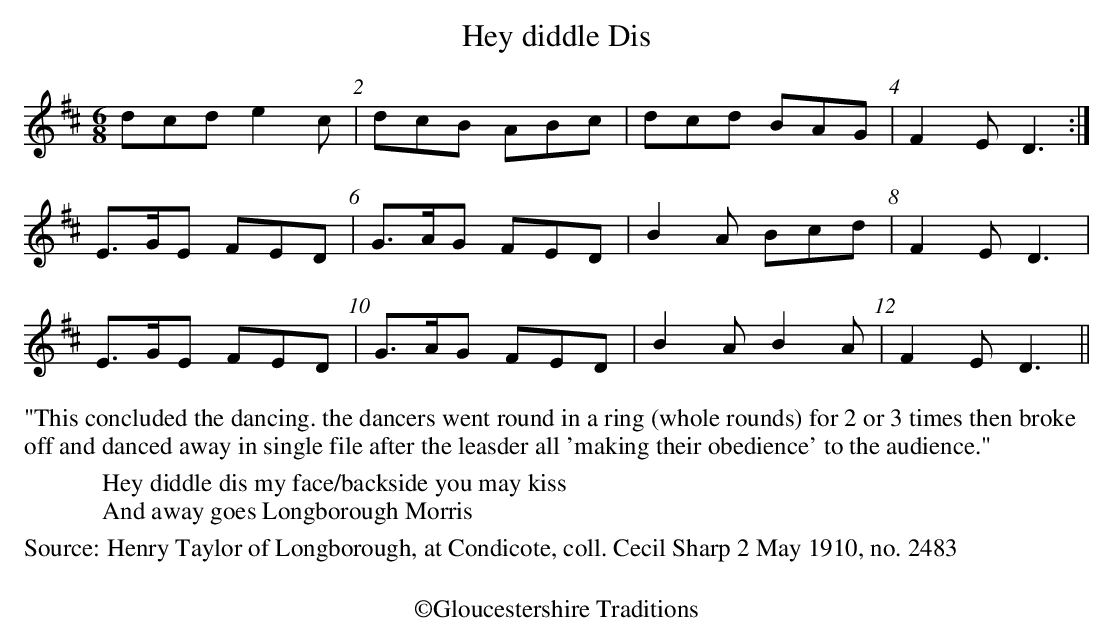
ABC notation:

X:1
T:Hey diddle Dis
M:6/8
L:1/8
K:D
dcd e2c | dcB ABc | dcd BAG | F2E D3 :|
E>GE FED | G>AG FED | B2A Bcd | F2ED3 |
E>GE FED | G>AG FED | B2A B2A | F2E D3 ||
%%begintext fill
%%"This concluded the dancing. the dancers went round in a ring (whole rounds)
%%for 2 or 3 times then broke off and danced away in single file after the leasder
%%all 'making their obedience' to the audience."
%%endtext
W:Hey diddle dis my face/backside you may kiss
W:And away goes Longborough Morris
